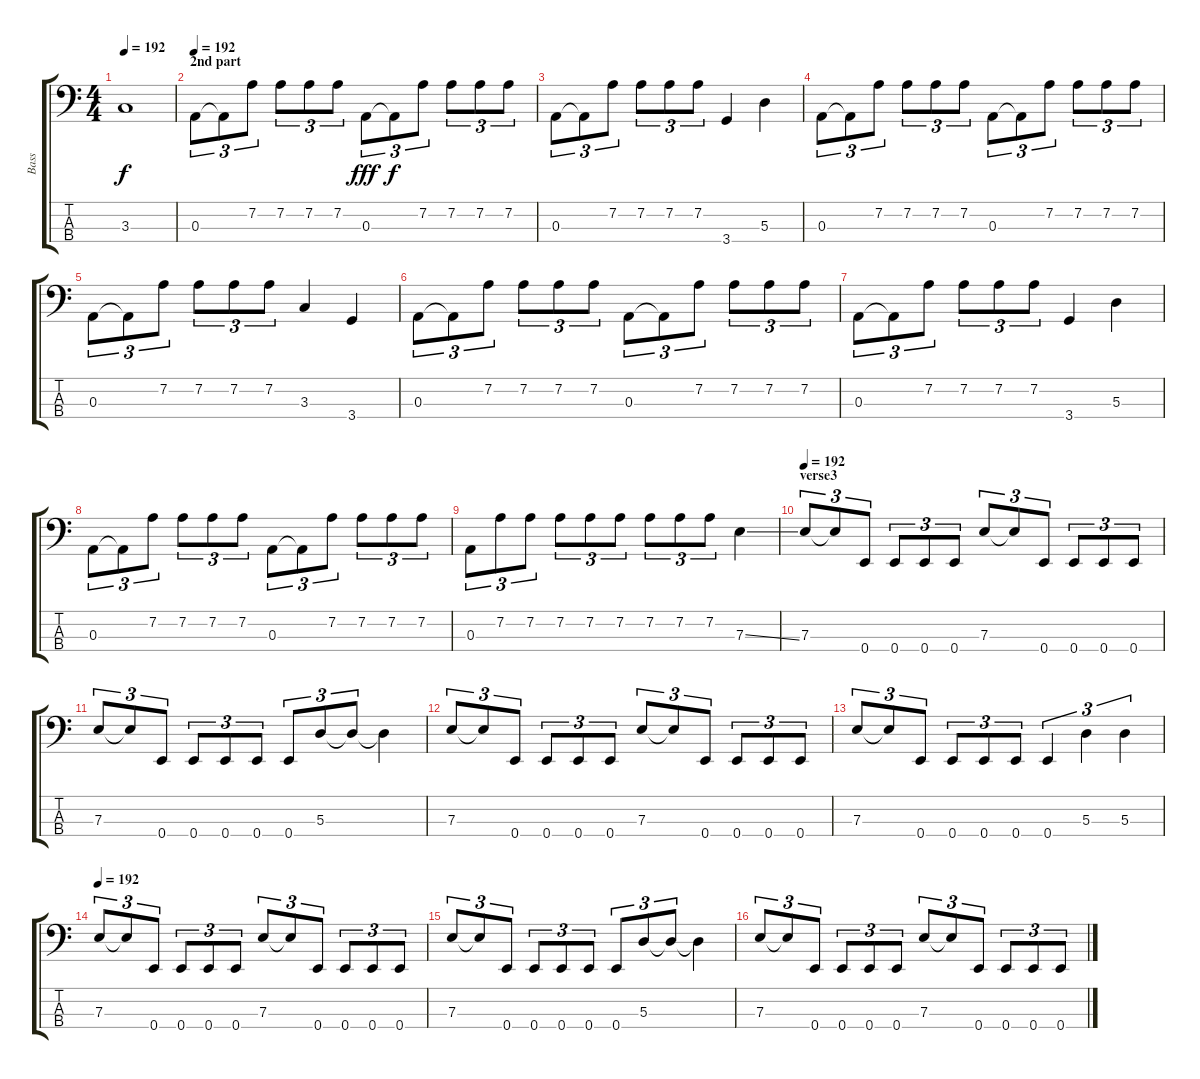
\track ("Bass" "Bass") {instrument electricbasspick}
\staff {score tabs}
\tuning (G2 D2 A1 E1) {hide}
\ts (4 4)
\tempo 192
\clef f4
\ks c
3.3{t}.1{dy f} |
\section ("" "2nd part")
\tempo 192
0.3.8{tu (3 2)} 0.3{t}.8{tu (3 2)} 7.2.8{tu (3 2)} 7.2.8{tu (3 2)} 7.2.8{tu (3 2)} 7.2.8{tu (3 2)} 0.3.8{tu (3 2) dy fff} 0.3{t}.8{tu (3 2) dy f} 7.2.8{tu (3 2)} 7.2.8{tu (3 2)} 7.2.8{tu (3 2)} 7.2.8{tu (3 2)} |
0.3.8{tu (3 2)} 0.3{t}.8{tu (3 2)} 7.2.8{tu (3 2)} 7.2.8{tu (3 2)} 7.2.8{tu (3 2)} 7.2.8{tu (3 2)} 3.4.4 5.3.4 |
0.3.8{tu (3 2)} 0.3{t}.8{tu (3 2)} 7.2.8{tu (3 2)} 7.2.8{tu (3 2)} 7.2.8{tu (3 2)} 7.2.8{tu (3 2)} 0.3.8{tu (3 2)} 0.3{t}.8{tu (3 2)} 7.2.8{tu (3 2)} 7.2.8{tu (3 2)} 7.2.8{tu (3 2)} 7.2.8{tu (3 2)} |
0.3.8{tu (3 2)} 0.3{t}.8{tu (3 2)} 7.2.8{tu (3 2)} 7.2.8{tu (3 2)} 7.2.8{tu (3 2)} 7.2.8{tu (3 2)} 3.3.4 3.4.4 |
0.3.8{tu (3 2)} 0.3{t}.8{tu (3 2)} 7.2.8{tu (3 2)} 7.2.8{tu (3 2)} 7.2.8{tu (3 2)} 7.2.8{tu (3 2)} 0.3.8{tu (3 2)} 0.3{t}.8{tu (3 2)} 7.2.8{tu (3 2)} 7.2.8{tu (3 2)} 7.2.8{tu (3 2)} 7.2.8{tu (3 2)} |
0.3.8{tu (3 2)} 0.3{t}.8{tu (3 2)} 7.2.8{tu (3 2)} 7.2.8{tu (3 2)} 7.2.8{tu (3 2)} 7.2.8{tu (3 2)} 3.4.4 5.3.4 |
0.3.8{tu (3 2)} 0.3{t}.8{tu (3 2)} 7.2.8{tu (3 2)} 7.2.8{tu (3 2)} 7.2.8{tu (3 2)} 7.2.8{tu (3 2)} 0.3.8{tu (3 2)} 0.3{t}.8{tu (3 2)} 7.2.8{tu (3 2)} 7.2.8{tu (3 2)} 7.2.8{tu (3 2)} 7.2.8{tu (3 2)} |
0.3.8{tu (3 2)} 7.2.8{tu (3 2)} 7.2.8{tu (3 2)} 7.2.8{tu (3 2)} 7.2.8{tu (3 2)} 7.2.8{tu (3 2)} 7.2.8{tu (3 2)} 7.2.8{tu (3 2)} 7.2.8{tu (3 2)} 7.3{ss}.4 |
\section ("" "verse3")
\tempo 192
7.3.8{tu (3 2)} 7.3{t}.8{tu (3 2)} 0.4.8{tu (3 2)} 0.4.8{tu (3 2)} 0.4.8{tu (3 2)} 0.4.8{tu (3 2)} 7.3.8{tu (3 2)} 7.3{t}.8{tu (3 2)} 0.4.8{tu (3 2)} 0.4.8{tu (3 2)} 0.4.8{tu (3 2)} 0.4.8{tu (3 2)} |
7.3.8{tu (3 2)} 7.3{t}.8{tu (3 2)} 0.4.8{tu (3 2)} 0.4.8{tu (3 2)} 0.4.8{tu (3 2)} 0.4.8{tu (3 2)} 0.4.8{tu (3 2)} 5.3.8{tu (3 2)} 5.3{t}.8{tu (3 2)} 5.3{t}.4 |
7.3.8{tu (3 2)} 7.3{t}.8{tu (3 2)} 0.4.8{tu (3 2)} 0.4.8{tu (3 2)} 0.4.8{tu (3 2)} 0.4.8{tu (3 2)} 7.3.8{tu (3 2)} 7.3{t}.8{tu (3 2)} 0.4.8{tu (3 2)} 0.4.8{tu (3 2)} 0.4.8{tu (3 2)} 0.4.8{tu (3 2)} |
7.3.8{tu (3 2)} 7.3{t}.8{tu (3 2)} 0.4.8{tu (3 2)} 0.4.8{tu (3 2)} 0.4.8{tu (3 2)} 0.4.8{tu (3 2)} 0.4.4{tu (3 2)} 5.3.4{tu (3 2)} 5.3.4{tu (3 2)} |
\tempo 192
7.3.8{tu (3 2)} 7.3{t}.8{tu (3 2)} 0.4.8{tu (3 2)} 0.4.8{tu (3 2)} 0.4.8{tu (3 2)} 0.4.8{tu (3 2)} 7.3.8{tu (3 2)} 7.3{t}.8{tu (3 2)} 0.4.8{tu (3 2)} 0.4.8{tu (3 2)} 0.4.8{tu (3 2)} 0.4.8{tu (3 2)} |
7.3.8{tu (3 2)} 7.3{t}.8{tu (3 2)} 0.4.8{tu (3 2)} 0.4.8{tu (3 2)} 0.4.8{tu (3 2)} 0.4.8{tu (3 2)} 0.4.8{tu (3 2)} 5.3.8{tu (3 2)} 5.3{t}.8{tu (3 2)} 5.3{t}.4 |
7.3.8{tu (3 2)} 7.3{t}.8{tu (3 2)} 0.4.8{tu (3 2)} 0.4.8{tu (3 2)} 0.4.8{tu (3 2)} 0.4.8{tu (3 2)} 7.3.8{tu (3 2)} 7.3{t}.8{tu (3 2)} 0.4.8{tu (3 2)} 0.4.8{tu (3 2)} 0.4.8{tu (3 2)} 0.4.8{tu (3 2)}
